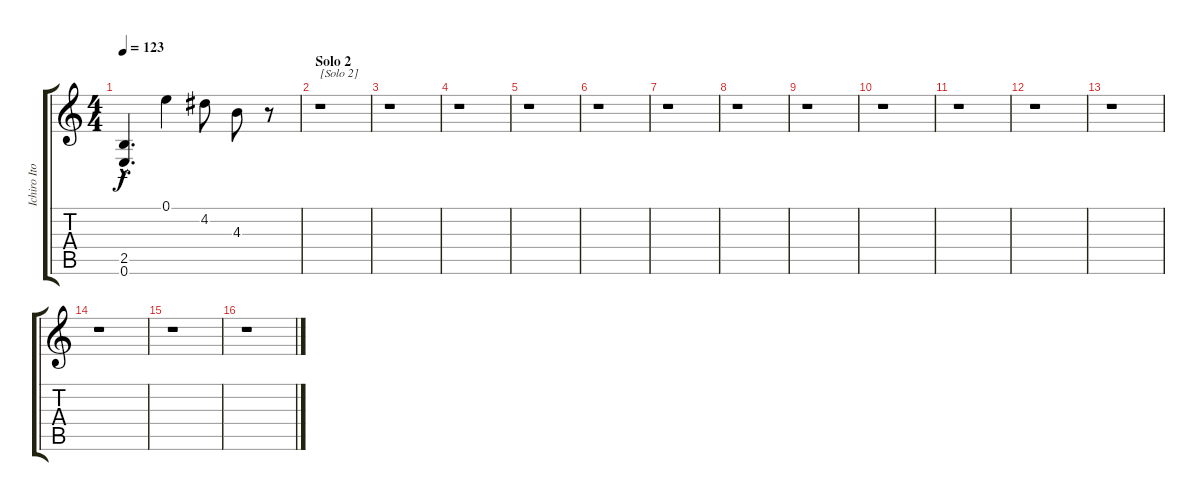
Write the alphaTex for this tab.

\track ("Ichiro Ito (Guitar)" "Ichiro Ito") {instrument distortionguitar}
\staff {score tabs}
\tuning (E4 B3 G3 D3 A2 E2) {hide}
\ts (4 4)
\tempo 123
\clef g2
\ks c
(2.5{hac} 0.6{hac}).4{d dy f} 0.1.4 4.2.8 4.3.8 r.8 |
\section ("" "Solo 2")
r.1{txt "[Solo 2]"} |
r.1 |
r.1 |
r.1 |
r.1 |
r.1 |
r.1 |
r.1 |
r.1 |
r.1 |
r.1 |
r.1 |
r.1 |
r.1 |
r.1
